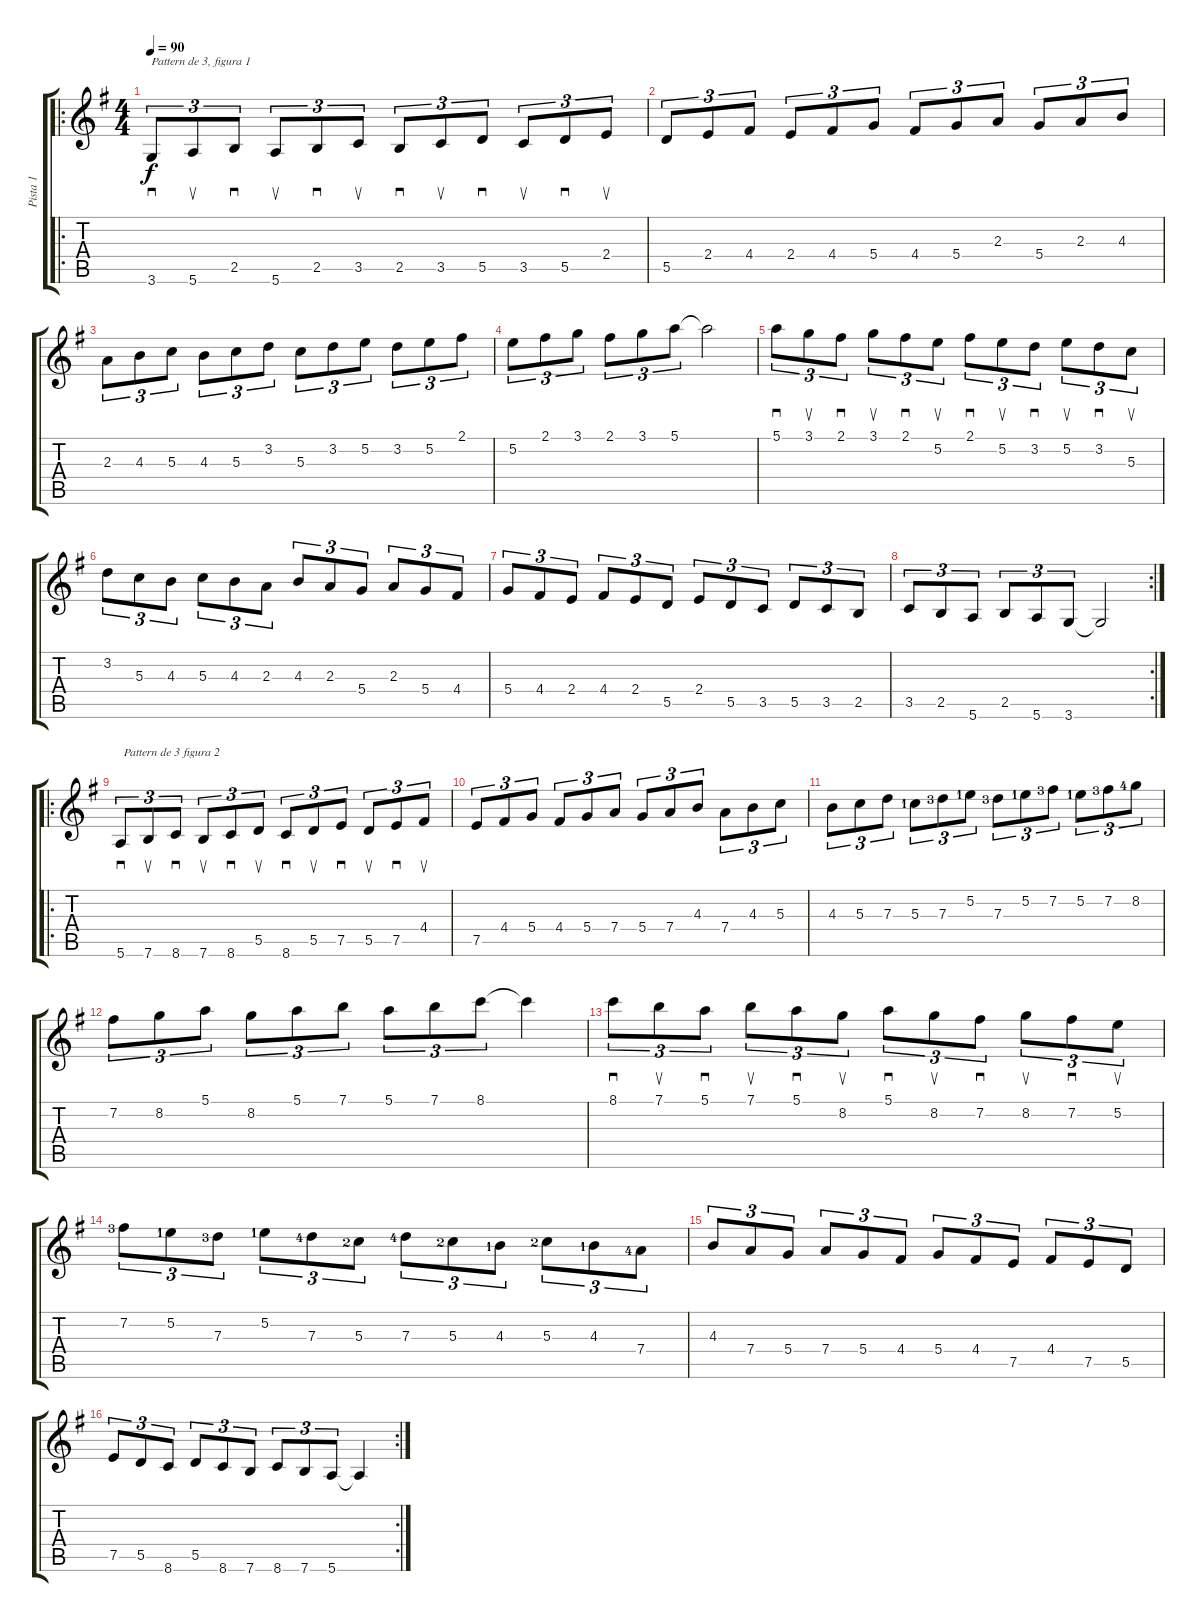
\track ("Pista 1" "Pista 1") {instrument acousticguitarsteel}
\staff {score tabs}
\tuning (E4 B3 G3 D3 A2 E2) {hide}
\ro
\ts (4 4)
\tempo 90
\clef g2
\ks g
3.6.8{sd tu (3 2) txt "Pattern de 3, figura 1" dy f instrument acousticguitarsteel} 5.6.8{su tu (3 2)} 2.5.8{sd tu (3 2)} 5.6.8{su tu (3 2)} 2.5.8{sd tu (3 2)} 3.5.8{su tu (3 2)} 2.5.8{sd tu (3 2)} 3.5.8{su tu (3 2)} 5.5.8{sd tu (3 2)} 3.5.8{su tu (3 2)} 5.5.8{sd tu (3 2)} 2.4.8{su tu (3 2)} |
5.5.8{tu (3 2)} 2.4.8{tu (3 2)} 4.4.8{tu (3 2)} 2.4.8{tu (3 2)} 4.4.8{tu (3 2)} 5.4.8{tu (3 2)} 4.4.8{tu (3 2)} 5.4.8{tu (3 2)} 2.3.8{tu (3 2)} 5.4.8{tu (3 2)} 2.3.8{tu (3 2)} 4.3.8{tu (3 2)} |
2.3.8{tu (3 2)} 4.3.8{tu (3 2)} 5.3.8{tu (3 2)} 4.3.8{tu (3 2)} 5.3.8{tu (3 2)} 3.2.8{tu (3 2)} 5.3.8{tu (3 2)} 3.2.8{tu (3 2)} 5.2.8{tu (3 2)} 3.2.8{tu (3 2)} 5.2.8{tu (3 2)} 2.1.8{tu (3 2)} |
5.2.8{tu (3 2)} 2.1.8{tu (3 2)} 3.1.8{tu (3 2)} 2.1.8{tu (3 2)} 3.1.8{tu (3 2)} 5.1.8{tu (3 2)} 5.1{t}.2 |
5.1.8{sd tu (3 2)} 3.1.8{su tu (3 2)} 2.1.8{sd tu (3 2)} 3.1.8{su tu (3 2)} 2.1.8{sd tu (3 2)} 5.2.8{su tu (3 2)} 2.1.8{sd tu (3 2)} 5.2.8{su tu (3 2)} 3.2.8{sd tu (3 2)} 5.2.8{su tu (3 2)} 3.2.8{sd tu (3 2)} 5.3.8{su tu (3 2)} |
3.2.8{tu (3 2)} 5.3.8{tu (3 2)} 4.3.8{tu (3 2)} 5.3.8{tu (3 2)} 4.3.8{tu (3 2)} 2.3.8{tu (3 2)} 4.3.8{tu (3 2)} 2.3.8{tu (3 2)} 5.4.8{tu (3 2)} 2.3.8{tu (3 2)} 5.4.8{tu (3 2)} 4.4.8{tu (3 2)} |
5.4.8{tu (3 2)} 4.4.8{tu (3 2)} 2.4.8{tu (3 2)} 4.4.8{tu (3 2)} 2.4.8{tu (3 2)} 5.5.8{tu (3 2)} 2.4.8{tu (3 2)} 5.5.8{tu (3 2)} 3.5.8{tu (3 2)} 5.5.8{tu (3 2)} 3.5.8{tu (3 2)} 2.5.8{tu (3 2)} |
\rc 2
3.5.8{tu (3 2)} 2.5.8{tu (3 2)} 5.6.8{tu (3 2)} 2.5.8{tu (3 2)} 5.6.8{tu (3 2)} 3.6.8{tu (3 2)} 3.6{t}.2 |
\ro
5.6.8{sd tu (3 2) txt " Pattern de 3 figura 2"} 7.6.8{su tu (3 2)} 8.6.8{sd tu (3 2)} 7.6.8{su tu (3 2)} 8.6.8{sd tu (3 2)} 5.5.8{su tu (3 2)} 8.6.8{sd tu (3 2)} 5.5.8{su tu (3 2)} 7.5.8{sd tu (3 2)} 5.5.8{su tu (3 2)} 7.5.8{sd tu (3 2)} 4.4.8{su tu (3 2)} |
7.5.8{tu (3 2)} 4.4.8{tu (3 2)} 5.4.8{tu (3 2)} 4.4.8{tu (3 2)} 5.4.8{tu (3 2)} 7.4.8{tu (3 2)} 5.4.8{tu (3 2)} 7.4.8{tu (3 2)} 4.3.8{tu (3 2)} 7.4.8{tu (3 2)} 4.3.8{tu (3 2)} 5.3.8{tu (3 2)} |
4.3.8{tu (3 2)} 5.3.8{tu (3 2)} 7.3.8{tu (3 2)} 5.3{lf 2}.8{tu (3 2)} 7.3{lf 4}.8{tu (3 2)} 5.2{lf 2}.8{tu (3 2)} 7.3{lf 4}.8{tu (3 2)} 5.2{lf 2}.8{tu (3 2)} 7.2{lf 4}.8{tu (3 2)} 5.2{lf 2}.8{tu (3 2)} 7.2{lf 4}.8{tu (3 2)} 8.2{lf 5}.8{tu (3 2)} |
7.2.8{tu (3 2)} 8.2.8{tu (3 2)} 5.1.8{tu (3 2)} 8.2.8{tu (3 2)} 5.1.8{tu (3 2)} 7.1.8{tu (3 2)} 5.1.8{tu (3 2)} 7.1.8{tu (3 2)} 8.1.8{tu (3 2)} 8.1{t}.4 |
8.1.8{sd tu (3 2)} 7.1.8{su tu (3 2)} 5.1.8{sd tu (3 2)} 7.1.8{su tu (3 2)} 5.1.8{sd tu (3 2)} 8.2.8{su tu (3 2)} 5.1.8{sd tu (3 2)} 8.2.8{su tu (3 2)} 7.2.8{sd tu (3 2)} 8.2.8{su tu (3 2)} 7.2.8{sd tu (3 2)} 5.2.8{su tu (3 2)} |
7.2{lf 4}.8{tu (3 2)} 5.2{lf 2}.8{tu (3 2)} 7.3{lf 4}.8{tu (3 2)} 5.2{lf 2}.8{tu (3 2)} 7.3{lf 5}.8{tu (3 2)} 5.3{lf 3}.8{tu (3 2)} 7.3{lf 5}.8{tu (3 2)} 5.3{lf 3}.8{tu (3 2)} 4.3{lf 2}.8{tu (3 2)} 5.3{lf 3}.8{tu (3 2)} 4.3{lf 2}.8{tu (3 2)} 7.4{lf 5}.8{tu (3 2)} |
4.3.8{tu (3 2)} 7.4.8{tu (3 2)} 5.4.8{tu (3 2)} 7.4.8{tu (3 2)} 5.4.8{tu (3 2)} 4.4.8{tu (3 2)} 5.4.8{tu (3 2)} 4.4.8{tu (3 2)} 7.5.8{tu (3 2)} 4.4.8{tu (3 2)} 7.5.8{tu (3 2)} 5.5.8{tu (3 2)} |
\rc 2
7.5.8{tu (3 2)} 5.5.8{tu (3 2)} 8.6.8{tu (3 2)} 5.5.8{tu (3 2)} 8.6.8{tu (3 2)} 7.6.8{tu (3 2)} 8.6.8{tu (3 2)} 7.6.8{tu (3 2)} 5.6.8{tu (3 2)} 5.6{t}.4
